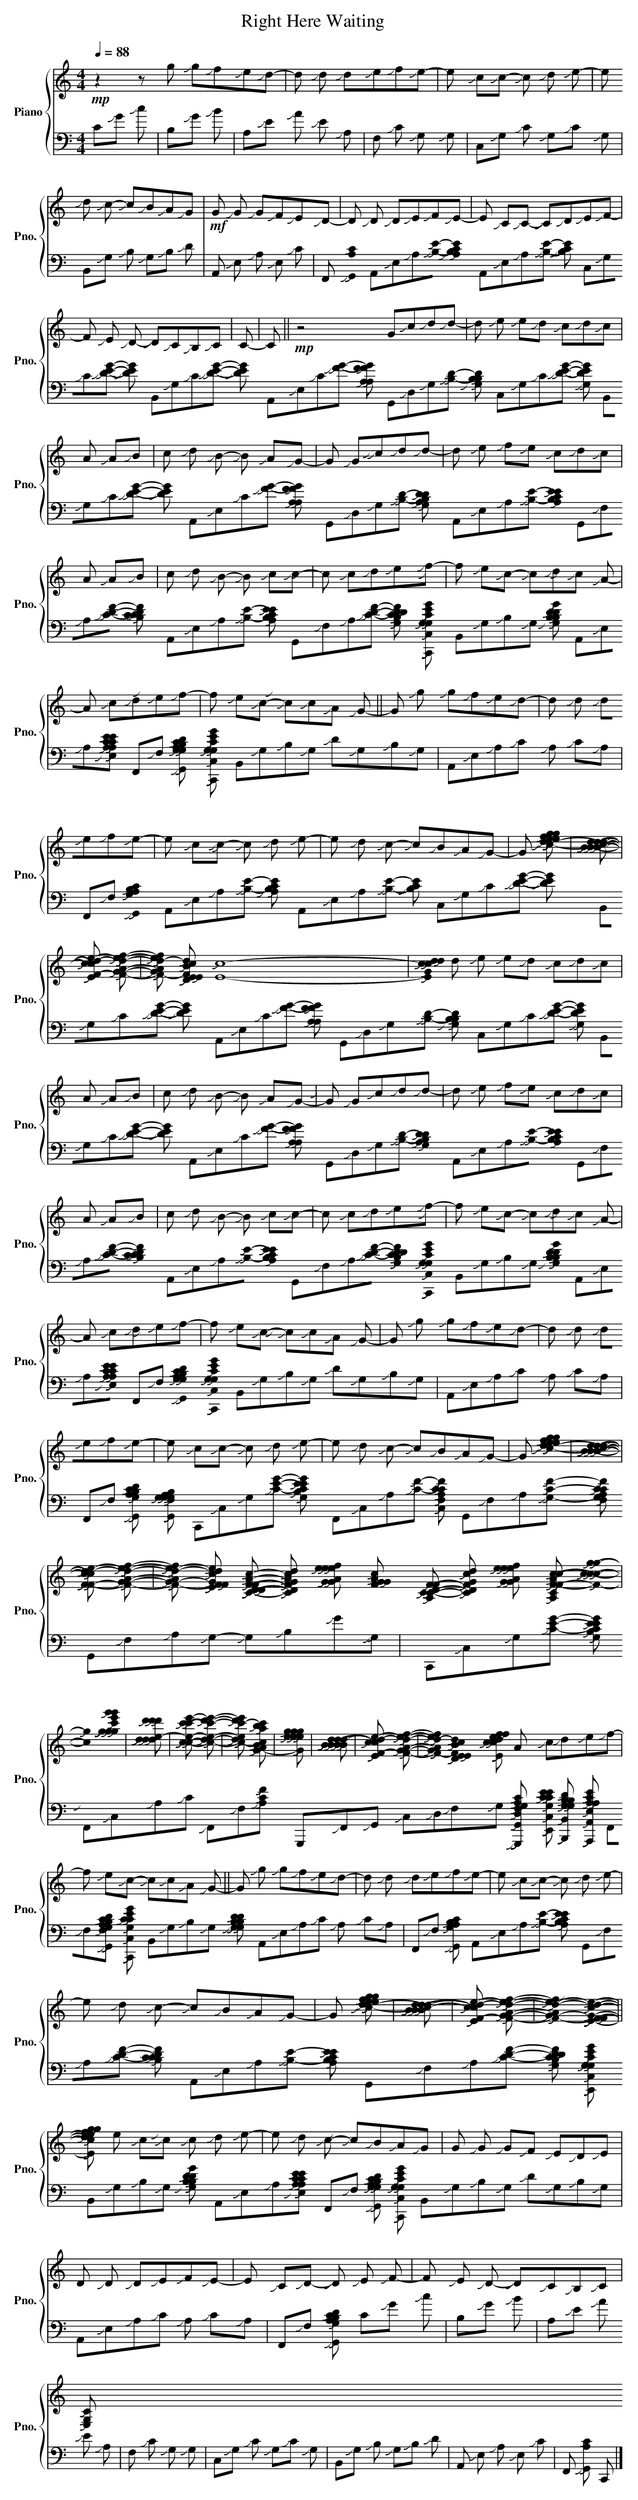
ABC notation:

X:1
T:Right Here Waiting
%%score { 1 | 2 }
L:1/8
Q:1/4=88
M:4/4
K:C
V:1 treble nm="Piano" snm="Pno."
V:2 bass
V:1
!mp! z2 z gI3J gI4JfI5JeI6JdI7J- | dI8J3 dI9J dI10JeI11JfI12JeI13J- | %2
 eI14J2 cI15JcI16J- cI17J dI18J2 eI19J- | eI20J dI21J2 cI22J- cI23JBI24JAI25JGI26J | %4
!mf! GI27J3 GI28J GI29JFI30JEI31JDI32J- | DI33J3 DI34J DI35JEI36JFI37JEI38J- | %6
 EI39J2 CI40JCI41J- CI42JDI43JEI44JFI45J- | FI46J EI47J2 DI48J- DI49JCI50JB,I51JCI52J | CI53J8- | %9
 CI54J8 ||!mp! z4 GI56JcI57JdI58JdI59J- | dI60J eI61J3 eI62JdI63J cI64JdI65J/cI66J/ | %12
 AI67J6 AI68JBI69J | cI70J dI71J2 BI72J- BI73J2 AI74JGI75J- | GI76J4 GI77JcI78JdI79JdI80J- | %15
 dI81J eI82J3 fI83JeI84J cI85JdI86J/cI87J/ | AI88J6 AI89JBI90J | %17
 cI91J dI92J2 BI93J- BI94J2 cI95JcI96J- | cI97J4 cI98JdI99JeI100JfI101J- | %19
 fI102J2 eI103JcI104J- cI105JdI106J/cI107J/ AI108J2- | AI109J4 cI110JdI111JeI112JfI113J- | %21
 fI114J2 eI115JcI116J- cI117JcI118J/AI119J/ GI120J2- || GI121J3 gI122J gI123JfI124JeI125JdI126J- | %23
 dI127J3 dI128J dI129JeI130JfI131JeI132J- | eI133J2 cI134JcI135J- cI136J dI137J2 eI138J- | %25
 eI139J dI140J2 cI141J- cI142JBI143JAI144JGI145J- | %26
 GI146J3 [eI147JgI148J] [eI149JgI150J][dI151JfI152J][cI153JeI154J][BI155J-dI156J-]- | %27
 [BI157JdI158J]3 [BI159JdI160J] [BI161JdI162J][cI163JeI164J][dI165JfI166J][cI167J-eI168J-]- | %28
 [cI169JeI170J]2 [EI171JcI172J][FI173J-dI174J-]- [FI175JdI176J] [GI177JeI178J]2 [AI179J-fI180J-]- | %29
 [AI181JfI182J] [GI183JeI184J]2 [FI185J-dI186J-]- [FI187JdI188J][EI189JcI190J][DI191JBI192J][EI193JcI194J] | %30
 [EI195J-cI196J-]8- | [EI197JcI198J]8 || z4 GI200JcI201JdI202JdI203J- | %33
 dI204J eI205J3 eI206JdI207J cI208JdI209J/cI210J/ | AI211J6 AI212JBI213J | %35
 cI214J dI215J2 BI216J- BI217J2 AI218JGI219J- | GI220J4 GI221JcI222JdI223JdI224J- | %37
 dI225J eI226J3 fI227JeI228J cI229JdI230J/cI231J/ | AI232J6 AI233JBI234J | %39
 cI235J dI236J2 BI237J- BI238J2 cI239JcI240J- | cI241J4 cI242JdI243JeI244JfI245J- | %41
 fI246J2 eI247JcI248J- cI249JdI250J/cI251J/ AI252J2- | AI253J4 cI254JdI255JeI256JfI257J- | %43
 fI258J2 eI259JcI260J- cI261JcI262J/AI263J/ GI264J2- | GI265J3 gI266J gI267JfI268JeI269JdI270J- | %45
 dI271J3 dI272J dI273JeI274JfI275JeI276J- | eI277J2 cI278JcI279J- cI280J dI281J2 eI282J- | %47
 eI283J dI284J2 cI285J- cI286JBI287JAI288JGI289J- | %48
 GI290J3 [eI291JgI292J] [eI293JgI294J][dI295JfI296J][cI297JeI298J][BI299J-dI300J-]- | %49
 [BI301JdI302J]3 [BI303JdI304J] [BI305JdI306J][cI307JeI308J][dI309JfI310J][cI311J-eI312J-]- | %50
 [cI313JeI314J]2 [FI315JcI316J][FI317J-dI318J-]- [FI319JdI320J] [GI321JeI322J]2 [AI323J-fI324J-]- | %51
 [AI325JfI326J] [GI327JeI328J]2 [FI329J-dI330J-]- [FI331JdI332J][GI333JeI334J][FI335JcI336J][EI337JcI338J] | %52
 [DI339JFI340JAI341JcI342J]3 [CI343J-DI344J-FI345J-AI346J-]- [CI347JDI348JFI349JAI350J]GI351JcI352JdI353J | %53
 [GI354JeI355J]2 fI356JeI357J- eI358J2 GI359JAI360J- | AI361J4- AI362JcI363JcI364JdI365J | %55
 [FI366JcI367J]/AI368J/GI369J- GI370J6 | %56
 [A,I371JCI372JFI373J]3 [CI374J-DI375J-FI376J-]- [CI377JDI378JFI379J]GI380JcI381JdI382J | %57
 [GI383JeI384J]2 fI385JeI386J- eI387J2 GI388JAI389J- | %58
 [A,I390JCI391JAI392J]2 [FI393JcI394J][FI395J-cI396J-]- [FI397JcI398J]2 [cI399JgI400J][cI401J-gI402J-]- | %59
 [cI403JgI404J]8 || %60
 [gI405Jc'I406Je'I407Jg'I408J]3 [gI409Jg'I410J] [gI411Jg'I412J][fI413Jf'I414J][eI415Je'I416J][dI417J-d'I418J-]- | %61
 [dI419Jd'I420J]3 [dI421Jd'I422J] [dI423Jd'I424J][eI425Je'I426J][fI427Jf'I428J][eI429J-e'I430J-]- | %62
 [eI431Je'I432J]2 [cI433Jc'I434J][cI435J-c'I436J-]- [cI437Jc'I438J] [dI439Jd'I440J]2 [eI441J-e'I442J-]- | %63
 [eI443Je'I444J] [dI445Jd'I446J]2 [cI447J-c'I448J-]- [cI449Jc'I450J][BI451JbI452J][AI453JaI454J][GI455J-gI456J-]- | %64
 [GI457JgI458J]3 [eI459JgI460J]/[eI461JgI462J]/ [eI463JgI464J][dI465JfI466J][cI467JeI468J][BI469J-dI470J-]- | %65
 [BI471JdI472J]3 [BI473JdI474J]/[BI475JdI476J]/ [BI477JdI478J][cI479JeI480J][dI481JfI482J][cI483J-eI484J-]- | %66
 [cI485JeI486J]2 [EI487JcI488J][FI489J-dI490J-]- [FI491JdI492J] [GI493JeI494J]2 [AI495J-fI496J-]- | %67
 [AI497JfI498J] [GI499JeI500J]2 [FI501J-dI502J-]- [FI503JdI504J][EI505JcI506J][DI507JBI508J][EI509JcI510J] | %68
 [EI511JcI512J]4 cI513JdI514JeI515JfI516J- | fI517J2 eI518JcI519J- cI520JdI521J/cI522J/ AI523J2- | %70
 AI524J4 cI525JdI526JeI527JfI528J- | fI529J2 eI530JcI531J- cI532JcI533J/AI534J/ GI535J2- || %72
 GI536J3 gI537J gI538JfI539JeI540JdI541J- | dI542J3 dI543J dI544JeI545JfI546JeI547J- | %74
 eI548J2 cI549JcI550J- cI551J dI552J2 eI553J- | eI554J dI555J2 cI556J- cI557JBI558JAI559JGI560J- | %76
 GI561J3 [eI562JgI563J] [eI564JgI565J][dI566JfI567J][cI568JeI569J][BI570J-dI571J-]- | %77
 [BI572JdI573J]3 [BI574JdI575J] [BI576JdI577J][cI578JeI579J][dI580JfI581J][cI582J-eI583J-]- | %78
 [cI584JeI585J]2 [EI586JcI587J][FI588J-dI589J-]- [FI590JdI591J] [GI592JeI593J]2 [AI594J-fI595J-]- | %79
 [AI596JfI597J] [GI598JeI599J]2 [FI600J-dI601J-]- [FI602JdI603J][GI604JeI605J][FI606JcI607J][EI608J-cI609J-]- || %80
 [EI610JcI611J]3 gI612J gI613JfI614JeI615JdI616J- | dI617J3 dI618J dI619JeI620JfI621JeI622J- | %82
 eI623J2 cI624JcI625J cI626J dI627J2 eI628J- | eI629J dI630J2 cI631J- cI632JBI633JAI634JGI635J | %84
 GI636J3 GI637J GI638JFI639J EI640JDI641J/EI642J/ | DI643J3 DI644J DI645JEI646JFI647JEI648J- | %86
 EI649J2 CI650JDI651J- DI652J EI653J2 FI654J- | FI655J EI656J2 DI657J- DI658JCI659JB,I660JCI661J | %88
 [E,I662JG,I663JCI664J]8 |] %89
V:2
 CI665JGI666J cI667J6 | B,I668JGI669J BI670J6 | A,I671JEI672J AI673J2 EI674J2 A,I675J2 | %3
 F,I676J2 CI677J2 G,I678J3 G,I679J | C,I680JG,I681J CI682J2 G,I683JCI684J G,I685J2 | %5
 B,,I686JG,I687J B,I688J2 G,I689JB,I690J DI691J2 | A,,I692J E,I693J2 A,I694J E,I695J2 CI696J2 | %7
 F,,I697J2 [A,I698JCI699J]2 G,,I700J4 | %8
 A,,I701JE,I702JA,I703J[B,I704J-EI705J-]- [B,I706JEI707J] CI708J2 A,I709J | %9
 A,,I710JE,I711JA,I712J[B,I713J-EI714J-]- [B,I715JEI716J] CI717J3 || %10
 C,I718JG,I719JCI720J[DI721J-EI722J-GI723J-]- [DI724JEI725JGI726J]4 | %11
 B,,I727JG,I728JCI729J[DI730J-EI731J-GI732J-]- [DI733JEI734JGI735J]4 | %12
 A,,I736JE,I737JCI738J[FI739J-GI740J-]- [FI741JGI742J]A,I743JFI744JA,I745J | %13
 G,,I746JD,I747JG,I748J[B,I749J-DI750J-]- [B,I751JDI752J]G,I753J B,I754J2 | %14
 C,I755JG,I756JCI757J[DI758J-EI759J-GI760J-]- [DI761JEI762JGI763J]3 G,I764J | %15
 B,,I765JG,I766JCI767J[DI768J-EI769J-GI770J-]- [DI771JEI772JGI773J]4 | %16
 A,,I774JE,I775JCI776J[FI777J-GI778J-]- [FI779JGI780J]A,I781JFI782JA,I783J | %17
 G,,I784JD,I785JG,I786J[B,I787J-DI788J-]- [B,I789JDI790J]G,I791JA,I792JDI793J | %18
 A,,I794JE,I795JA,I796J[B,I797J-EI798J-]- [B,I799JEI800J]A,I801JCI802JEI803J | %19
 G,,I804JF,I805JA,I806J[CI807J-DI808J-FI809J-]- [CI810JDI811JFI812J]2 CI813JB,I814J | %20
 A,,I815JE,I816JA,I817J[B,I818J-EI819J-]- [B,I820JEI821J]A,I822JCI823JEI824J | %21
 G,,I825JF,I826JA,I827J[CI828J-DI829J-FI830J-]- [CI831JDI832JFI833J]2 [B,I834JDI835J]G,I836J || %22
 [C,,I837JC,I838J]G,I839JCI840JG,I841J [EI842JGI843J]2 [CI844JEI845J]G,I846J | %23
 B,,I847JG,I848JB,I849JG,I850J [B,I851JDI852J]G,I853J[B,I854JDI855J]GI856J | %24
 A,,I857JE,I858JA,I859J[CI860JEI861J] A,I862JE,I863J[CI864JEI865J]A,I866J | %25
 F,,I867JF,I868J [A,I869JCI870J]2 G,,I871JG,I872J[B,I873JDI874J]G,I875J | %26
 [C,,I876JC,I877J]G,I878JCI879JG,I880J [EI881JGI882J]2 [CI883JEI884J]G,I885J | %27
 B,,I886JG,I887JB,I888JG,I889J DI890JG,I891JB,I892JG,I893J | %28
 A,,I894JE,I895JA,I896JCI897J A,I898J2 CI899JA,I900J | %29
 F,,I901JF,I902J [A,I903JCI904J]2 G,,I905JG,I906J B,I907J2 | %30
 A,,I908JE,I909JA,I910J[B,I911J-EI912J-]- [B,I913JEI914J] CI915J2 A,I916J | %31
 A,,I917JE,I918JA,I919J[B,I920J-EI921J-]- [B,I922JEI923J] CI924J3 || %32
 C,I925JG,I926JCI927J[DI928J-EI929J-GI930J-]- [DI931JEI932JGI933J]4 | %33
 B,,I934JG,I935JCI936J[DI937J-EI938J-GI939J-]- [DI940JEI941JGI942J]4 | %34
 A,,I943JE,I944JCI945J[FI946J-GI947J-]- [FI948JGI949J]A,I950JFI951JA,I952J | %35
 G,,I953JD,I954JG,I955J[B,I956J-DI957J-]- [B,I958JDI959J]G,I960J B,I961J2 | %36
 C,I962JG,I963JCI964J[DI965J-EI966J-GI967J-]- [DI968JEI969JGI970J]3 G,I971J | %37
 B,,I972JG,I973JCI974J[DI975J-EI976J-GI977J-]- [DI978JEI979JGI980J]4 | %38
 A,,I981JE,I982JCI983J[FI984J-GI985J-]- [FI986JGI987J]A,I988JFI989JA,I990J | %39
 G,,I991JD,I992JG,I993J[B,I994J-DI995J-]- [B,I996JDI997J]G,I998JA,I999JDI1000J | %40
 A,,I1001JE,I1002JA,I1003J[B,I1004J-EI1005J-]- [B,I1006JEI1007J]A,I1008JCI1009JEI1010J | %41
 G,,I1011JF,I1012JA,I1013J[CI1014J-DI1015J-FI1016J-]- [CI1017JDI1018JFI1019J]2 CI1020JB,I1021J | %42
 A,,I1022JE,I1023JA,I1024J[B,I1025J-EI1026J-]- [B,I1027JEI1028J]A,I1029JCI1030JEI1031J | %43
 G,,I1032JF,I1033JA,I1034J[CI1035J-DI1036J-FI1037J-]- [CI1038JDI1039JFI1040J]2 [B,I1041JDI1042J]G,I1043J | %44
 [C,,I1044JC,I1045J]G,I1046JCI1047JG,I1048J [EI1049JGI1050J]2 [CI1051JEI1052J]G,I1053J | %45
 B,,I1054JG,I1055JB,I1056JG,I1057J [B,I1058JDI1059J]G,I1060J[B,I1061JDI1062J]GI1063J | %46
 A,,I1064JE,I1065JA,I1066J[CI1067JEI1068J] A,I1069JE,I1070J[CI1071JEI1072J]A,I1073J | %47
 F,,I1074JF,I1075J [A,I1076JCI1077J]2 G,,I1078JG,I1079J[B,I1080JDI1081J]G,I1082J | %48
 [C,,I1083JC,I1084J]G,I1085JCI1086JG,I1087J [EI1088JGI1089J]2 [CI1090JEI1091J]G,I1092J | %49
 B,,I1093JG,I1094JB,I1095JG,I1096J DI1097JG,I1098JB,I1099JG,I1100J | %50
 A,,I1101JE,I1102JA,I1103JCI1104J A,I1105J2 CI1106JA,I1107J | %51
 F,,I1108JF,I1109J [A,I1110JCI1111J]2 G,,I1112JG,I1113J [B,I1114JDI1115J]2 | %52
 [G,,I1116JG,I1117J]F,I1118JA,I1119JG,I1120J- G,I1121JB,I1122JGI1123JG,I1124J | %53
 C,,I1125JC,I1126JG,I1127J[CI1128J-EI1129J-GI1130J-]- [CI1131JEI1132JGI1133J]G,I1134J [B,I1135JEI1136J]2 | %54
 F,,I1137JC,I1138JA,I1139J[CI1140J-FI1141J-]- [CI1142JFI1143J]C,I1144J[A,I1145JCI1146J]F,I1147J | %55
 G,,I1148JF,I1149JA,I1150J[G,I1151J-CI1152J-FI1153J-]- [G,I1154JCI1155JFI1156J]F,I1157JA,I1158JCI1159J | %56
 G,,I1160JF,I1161JA,I1162JG,I1163J- G,I1164JB,I1165JGI1166JG,I1167J | %57
 C,,I1168JC,I1169JG,I1170J[CI1171J-EI1172J-GI1173J-]- [CI1174JEI1175JGI1176J]G,I1177J [B,I1178JEI1179J]2 | %58
 F,,I1180JC,I1181JA,I1182JCI1183J F,,I1184JF,I1185J[A,I1186JCI1187J]FI1188J | %59
 G,,,I1189JF,,I1190J/G,,I1191J/ C,I1192J/D,I1193J/F,I1194J/G,I1195J/ [G,,,I1196JG,,I1197J]/4D,I1198J/4F,I1199J/4G,I1200J/4A,I1201J/4CI1202J/4DI1203J/4FI1204J/4 GI1205J/4AI1206J/4cI1207J/4dI1208J/4gI1209J/4aI1210J/4c'I1211J/4d'I1212J/4 || %60
 [E,,I1213JC,I1214J]G,I1215JCI1216JEI1217J [CI1218JEI1219JGI1220J]G,I1221J[CI1222JEI1223J]G,I1224J | %61
 [B,,,I1225JB,,I1226J]G,I1227JB,I1228JG,I1229J [B,I1230JDI1231J]G,I1232J[B,I1233JDI1234J]GI1235J | %62
 [A,,,I1236JA,,I1237J]E,I1238JA,I1239J[CI1240JEI1241J] A,I1242JE,I1243J[CI1244JEI1245J]A,I1246J | %63
 F,,I1247JF,I1248J[A,I1249JCI1250J]F,I1251J G,,I1252JG,I1253J[B,I1254JDI1255J]G,I1256J | %64
 [C,,I1257JC,I1258J]G,I1259J/CI1260J/ EI1261J/GI1262J/CI1263J [EI1264JGI1265J]G,I1266J[CI1267JEI1268J]G,I1269J | %65
 B,,I1270JG,I1271JB,I1272JG,I1273J [B,I1274JDI1275J]G,I1276J[B,I1277JDI1278J]G,I1279J | %66
 A,,I1280JE,I1281JA,I1282JCI1283J A,I1284J2 CI1285JA,I1286J | %67
 F,,I1287JF,I1288J [A,I1289JCI1290J]2 G,,I1291JG,I1292J B,I1293J2 | %68
 A,,I1294JE,I1295JA,I1296J[B,I1297J-EI1298J-]- [B,I1299JEI1300J]A,I1301JCI1302JEI1303J | %69
 G,,I1304JF,I1305JA,I1306J[CI1307J-DI1308J-FI1309J-]- [CI1310JDI1311JFI1312J]2 CI1313JB,I1314J | %70
 A,,I1315JE,I1316JA,I1317J[B,I1318J-EI1319J-]- [B,I1320JEI1321J]A,I1322JCI1323JEI1324J | %71
 G,,I1325JF,I1326JA,I1327J[CI1328J-DI1329J-FI1330J-]- [CI1331JDI1332JFI1333J]2 [B,I1334JDI1335J]G,I1336J || %72
 [E,,I1337JC,I1338J]G,I1339JCI1340JG,I1341J [EI1342JGI1343J]2 [CI1344JEI1345J]G,I1346J | %73
 B,,I1347JG,I1348JB,I1349JG,I1350J [B,I1351JDI1352J]G,I1353J[B,I1354JDI1355J]GI1356J | %74
 A,,I1357JE,I1358JA,I1359J[CI1360JEI1361J] A,I1362JE,I1363J[CI1364JEI1365J]A,I1366J | %75
 F,,I1367JF,I1368J [A,I1369JCI1370J]2 G,,I1371JG,I1372J[B,I1373JDI1374J]G,I1375J | %76
 [C,,I1376JC,I1377J]G,I1378JCI1379JG,I1380J [EI1381JGI1382J]2 [CI1383JEI1384J]G,I1385J | %77
 B,,I1386JG,I1387JB,I1388JG,I1389J DI1390JG,I1391JB,I1392JG,I1393J | %78
 A,,I1394JE,I1395JA,I1396JCI1397J A,I1398J2 CI1399JA,I1400J | %79
 F,,I1401JF,I1402J [A,I1403JCI1404J]2 G,,I1405JG,I1406J [B,I1407JDI1408J]2 || %80
 CI1409JGI1410J cI1411J6 | B,I1412JGI1413J BI1414J6 | A,I1415JEI1416J AI1417J2 EI1418J2 A,I1419J2 | %83
 F,I1420J2 CI1421J2 G,I1422J3 G,I1423J | C,I1424JG,I1425J CI1426J2 G,I1427JCI1428J G,I1429J2 | %85
 B,,I1430JG,I1431J B,I1432J2 G,I1433JB,I1434J DI1435J2 | %86
 A,,I1436J E,I1437J2 A,I1438J E,I1439J2 CI1440J2 | F,,I1441J2 [A,I1442JCI1443J]2 G,,I1444J4 | %88
 C,,I1445J8 |] %89
